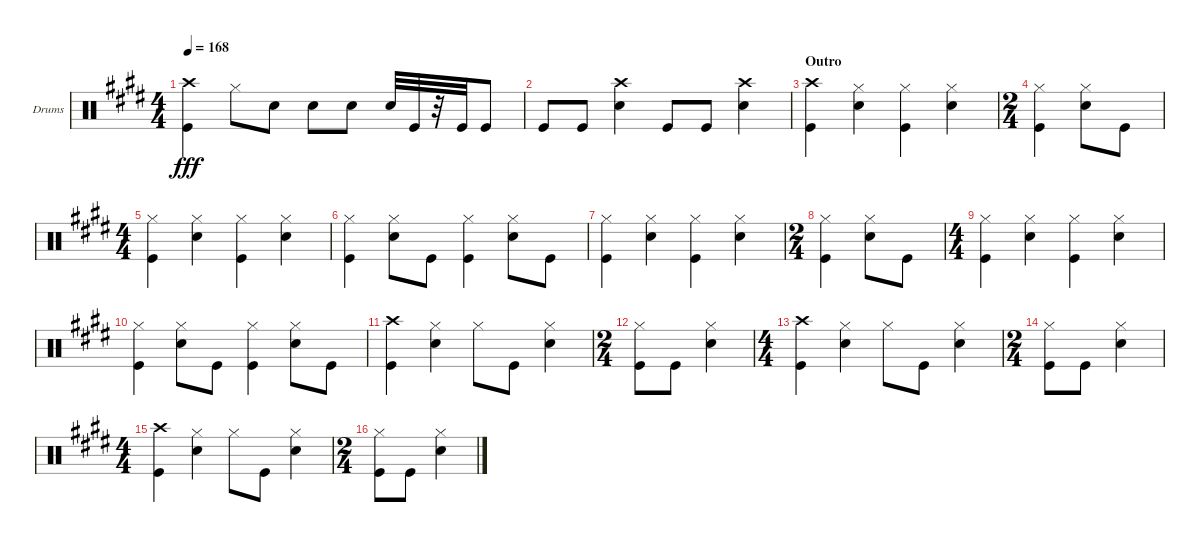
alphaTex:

\bracketExtendMode groupsimilarinstruments
\firstSystemTrackNameOrientation horizontal
\otherSystemsTrackNameOrientation horizontal
\track ("Drumkit" "Drums") {instrument percussion}
\staff {score}
\articulation defaults
\ts (4 4)
\tempo 168
\clef neutral
\scale
1.06557
\ks e
("Kick (hit)" "Crash high (hit)").4{dy fff} "Hi-Hat (closed)".8 "Snare (hit) 2".8 "Snare (hit) 2".8 "Snare (hit) 2".8 "Snare (hit) 2".32 "Kick (hit)".32 r.32 "Kick (hit)".32 "Kick (hit)".8 |
\scale
0.934426 "Kick (hit)".8 "Kick (hit)".8 ("Snare (hit) 2" "Crash high (hit)").4 "Kick (hit)".8 "Kick (hit)".8 ("Crash high (hit)" "Snare (hit) 2").4 |
\section ("" "Outro")
\scale
1.06557 ("Kick (hit)" "Crash high (hit)").4 ("Hi-Hat (closed)" "Snare (hit) 2").4 ("Hi-Hat (closed)" "Kick (hit)").4 ("Snare (hit) 2" "Hi-Hat (closed)").4 |
\ts (2 4)
\scale
0.934426 ("Hi-Hat (closed)" "Kick (hit)").4 ("Snare (hit) 2" "Hi-Hat (closed)").8 "Kick (hit)".8 |
\ts (4 4)
\scale
1.09584 ("Kick (hit)" "Hi-Hat (closed)").4 ("Snare (hit) 2" "Hi-Hat (closed)").4 ("Kick (hit)" "Hi-Hat (closed)").4 ("Snare (hit) 2" "Hi-Hat (closed)").4 |
\scale
0.904161 ("Hi-Hat (closed)" "Kick (hit)").4 ("Snare (hit) 2" "Hi-Hat (closed)").8 "Kick (hit)".8 ("Kick (hit)" "Hi-Hat (closed)").4 ("Hi-Hat (closed)" "Snare (hit) 2").8 "Kick (hit)".8 |
\scale
1.06557 ("Hi-Hat (closed)" "Kick (hit)").4 ("Hi-Hat (closed)" "Snare (hit) 2").4 ("Hi-Hat (closed)" "Kick (hit)").4 ("Snare (hit) 2" "Hi-Hat (closed)").4 |
\ts (2 4)
\scale
0.934426 ("Hi-Hat (closed)" "Kick (hit)").4 ("Snare (hit) 2" "Hi-Hat (closed)").8 "Kick (hit)".8 |
\ts (4 4)
\scale
1.09584 ("Kick (hit)" "Hi-Hat (closed)").4 ("Snare (hit) 2" "Hi-Hat (closed)").4 ("Kick (hit)" "Hi-Hat (closed)").4 ("Snare (hit) 2" "Hi-Hat (closed)").4 |
\scale
0.904161 ("Hi-Hat (closed)" "Kick (hit)").4 ("Snare (hit) 2" "Hi-Hat (closed)").8 "Kick (hit)".8 ("Kick (hit)" "Hi-Hat (closed)").4 ("Hi-Hat (closed)" "Snare (hit) 2").8 "Kick (hit)".8 |
\scale
1.06557 ("Kick (hit)" "Crash high (hit)").4 ("Hi-Hat (closed)" "Snare (hit) 2").4 "Hi-Hat (closed)".8 "Kick (hit)".8 ("Snare (hit) 2" "Hi-Hat (closed)").4 |
\ts (2 4)
\scale
0.934426 ("Kick (hit)" "Hi-Hat (closed)").8 "Kick (hit)".8 ("Snare (hit) 2" "Hi-Hat (closed)").4 |
\ts (4 4)
\scale
1.09584 ("Kick (hit)" "Crash high (hit)").4 ("Hi-Hat (closed)" "Snare (hit) 2").4 "Hi-Hat (closed)".8 "Kick (hit)".8 ("Snare (hit) 2" "Hi-Hat (closed)").4 |
\ts (2 4)
\scale
0.904161 ("Kick (hit)" "Hi-Hat (closed)").8 "Kick (hit)".8 ("Snare (hit) 2" "Hi-Hat (closed)").4 |
\ts (4 4)
\scale
1.09584 ("Kick (hit)" "Crash high (hit)").4 ("Hi-Hat (closed)" "Snare (hit) 2").4 "Hi-Hat (closed)".8 "Kick (hit)".8 ("Snare (hit) 2" "Hi-Hat (closed)").4 |
\ts (2 4)
\scale
0.904161 ("Kick (hit)" "Hi-Hat (closed)").8 "Kick (hit)".8 ("Snare (hit) 2" "Hi-Hat (closed)").4
